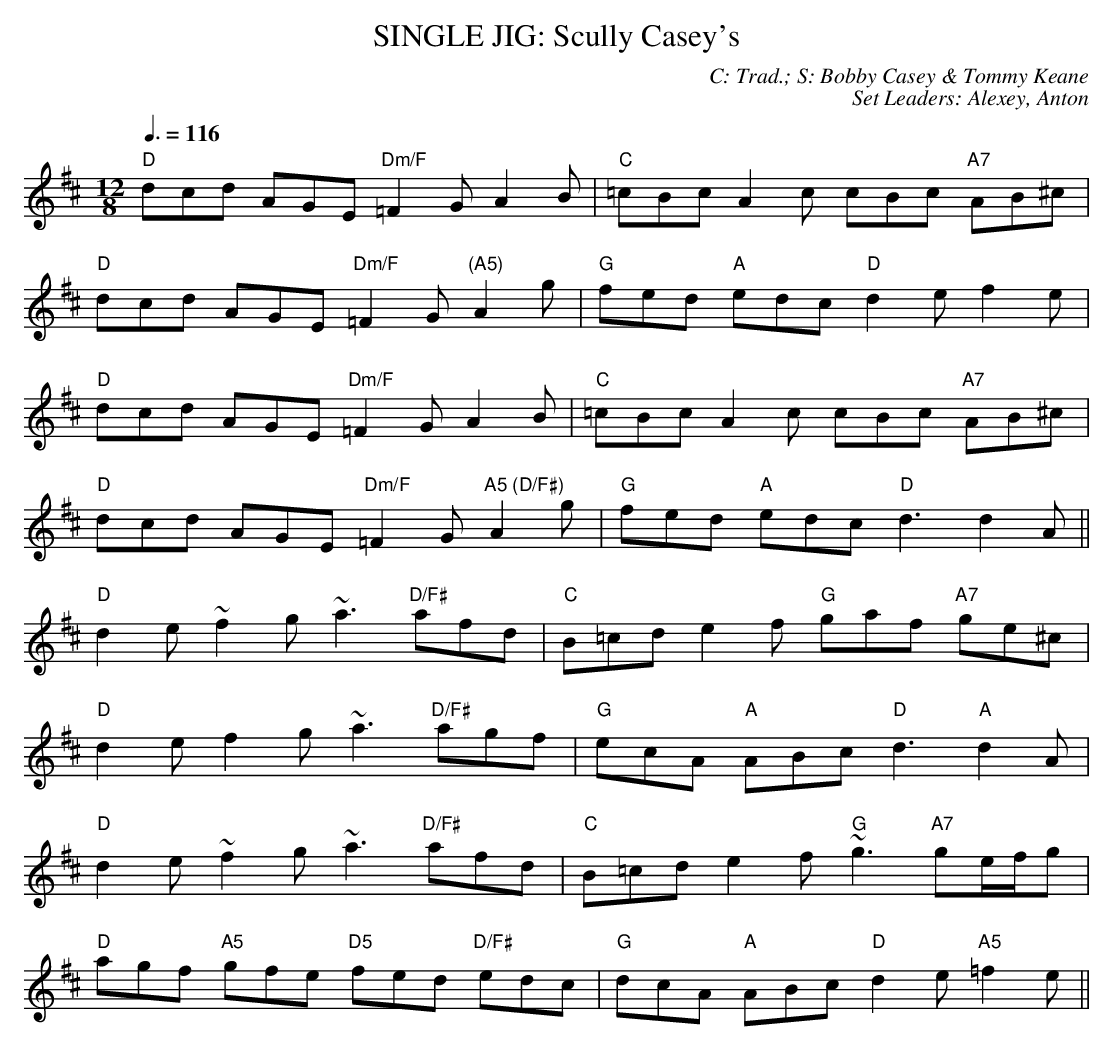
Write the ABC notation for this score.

X:1
T: SINGLE JIG: Scully Casey's
C: C: Trad.; S: Bobby Casey & Tommy Keane
C: Set Leaders: Alexey, Anton
M: 12/8
L: 1/8
Q: 3/8=116
K: Dmaj
"D"dcd AGE "Dm/F"=F2G A2B|"C"=cBc A2c cBc "A7"AB^c|
"D"dcd AGE "Dm/F"=F2G "(A5)"A2g|"G"fed "A"edc "D"d2e f2e|
"D"dcd AGE "Dm/F"=F2G A2B|"C"=cBc A2c cBc "A7"AB^c|
"D"dcd AGE "Dm/F"=F2G "A5 (D/F#)"A2g|"G"fed "A"edc "D"d3 d2A||
"D"d2e ~f2g ~a3 "D/F#"afd|"C"B=cd e2f "G"gaf "A7"ge^c|
"D"d2e f2g ~a3 "D/F#"agf|"G"ecA "A"ABc "D"d3 "A"d2A|
"D"d2e ~f2g ~a3 "D/F#"afd|"C"B=cd e2f "G"~g3 "A7"ge/f/g|
"D"agf "A5"gfe "D5"fed "D/F#"edc|"G"dcA "A"ABc "D"d2e "A5"=f2e||
